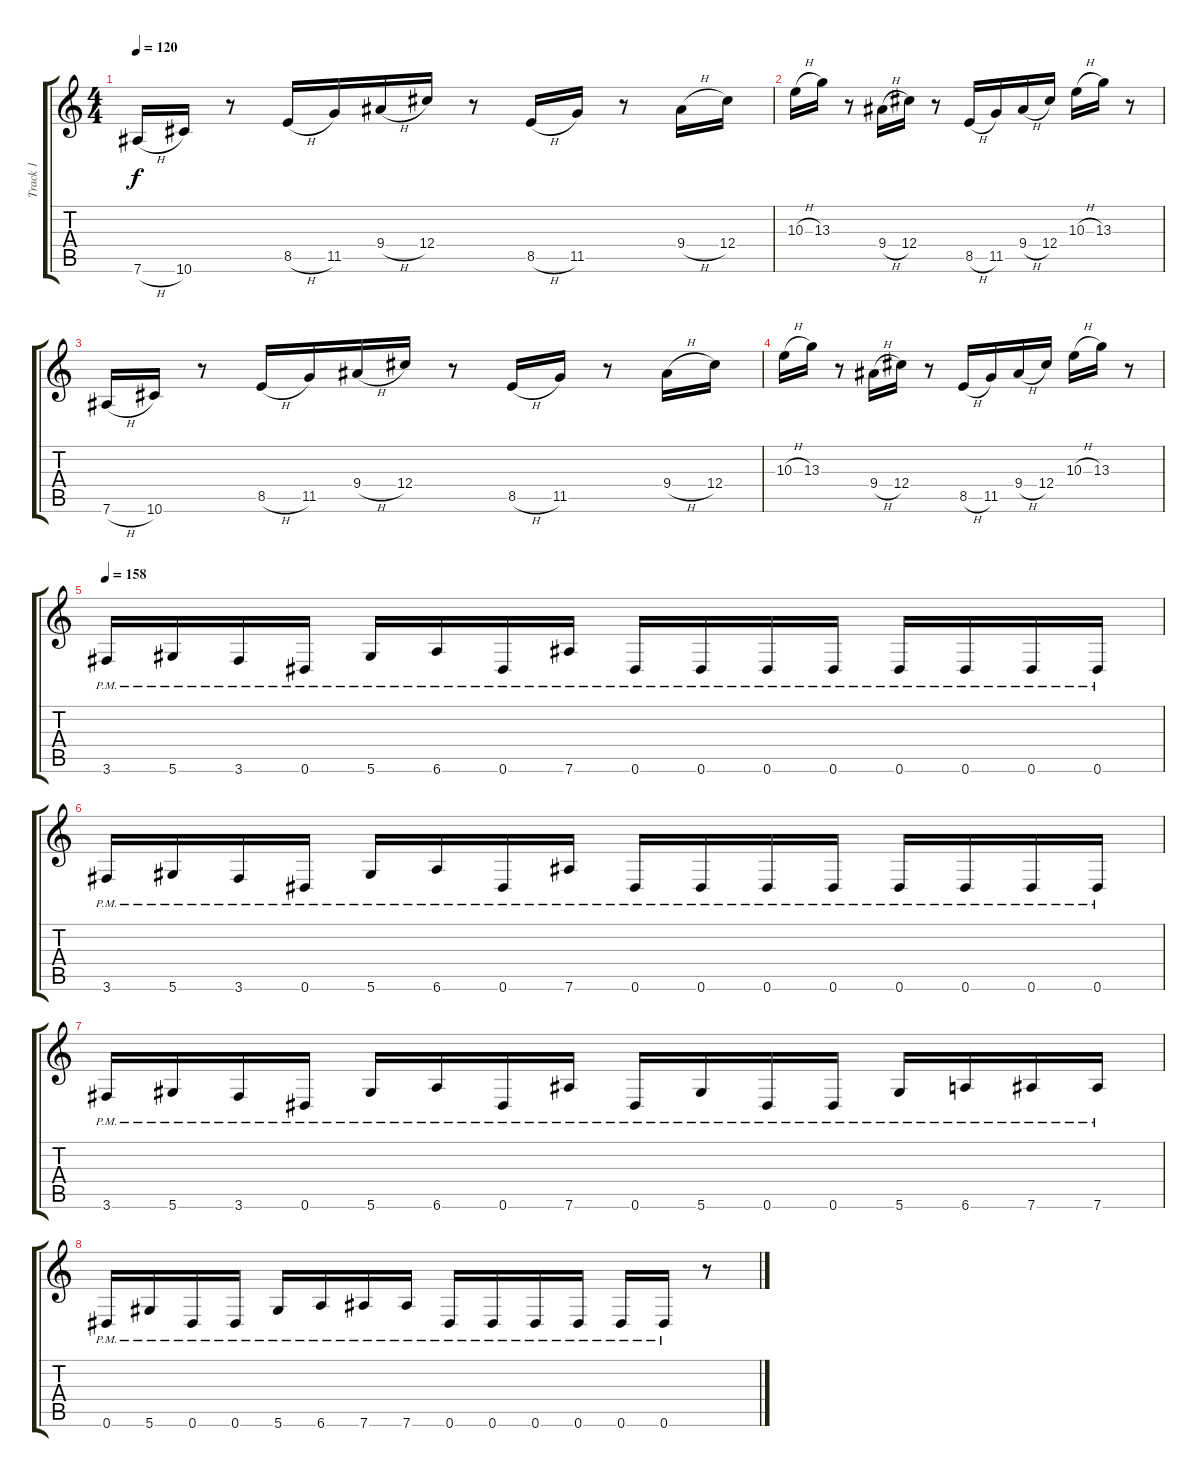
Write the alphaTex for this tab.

\track ("Track 1" "Track 1") {instrument overdrivenguitar}
\staff {score tabs}
\tuning (Eb4 Bb3 Gb3 Db3 Ab2 Eb2) {hide}
\ts (4 4)
\tempo 120
\clef g2
\ks c
7.6{h}.16{dy f} 10.6.16 r.8 8.5{h}.16 11.5.16 9.4{h}.16 12.4.16 r.8 8.5{h}.16 11.5.16 r.8 9.4{h}.16 12.4.16 |
10.3{h}.16 13.3.16 r.8 9.4{h}.16 12.4.16 r.8 8.5{h}.16 11.5.16 9.4{h}.16 12.4.16 10.3{h}.16 13.3.16 r.8 |
7.6{h}.16 10.6.16 r.8 8.5{h}.16 11.5.16 9.4{h}.16 12.4.16 r.8 8.5{h}.16 11.5.16 r.8 9.4{h}.16 12.4.16 |
10.3{h}.16 13.3.16 r.8 9.4{h}.16 12.4.16 r.8 8.5{h}.16 11.5.16 9.4{h}.16 12.4.16 10.3{h}.16 13.3.16 r.8 |
\tempo 158
3.6{pm}.16 5.6{pm}.16 3.6{pm}.16 0.6{pm}.16 5.6{pm}.16 6.6{pm}.16 0.6{pm}.16 7.6{pm}.16 0.6{pm}.16 0.6{pm}.16 0.6{pm}.16 0.6{pm}.16 0.6{pm}.16 0.6{pm}.16 0.6{pm}.16 0.6{pm}.16 |
3.6{pm}.16 5.6{pm}.16 3.6{pm}.16 0.6{pm}.16 5.6{pm}.16 6.6{pm}.16 0.6{pm}.16 7.6{pm}.16 0.6{pm}.16 0.6{pm}.16 0.6{pm}.16 0.6{pm}.16 0.6{pm}.16 0.6{pm}.16 0.6{pm}.16 0.6{pm}.16 |
3.6{pm}.16 5.6{pm}.16 3.6{pm}.16 0.6{pm}.16 5.6{pm}.16 6.6{pm}.16 0.6{pm}.16 7.6{pm}.16 0.6{pm}.16 5.6{pm}.16 0.6{pm}.16 0.6{pm}.16 5.6{pm}.16 6.6{pm}.16 7.6{pm}.16 7.6{pm}.16 |
0.6{pm}.16 5.6{pm}.16 0.6{pm}.16 0.6{pm}.16 5.6{pm}.16 6.6{pm}.16 7.6{pm}.16 7.6{pm}.16 0.6{pm}.16 0.6{pm}.16 0.6{pm}.16 0.6{pm}.16 0.6{pm}.16 0.6{pm}.16 r.8
